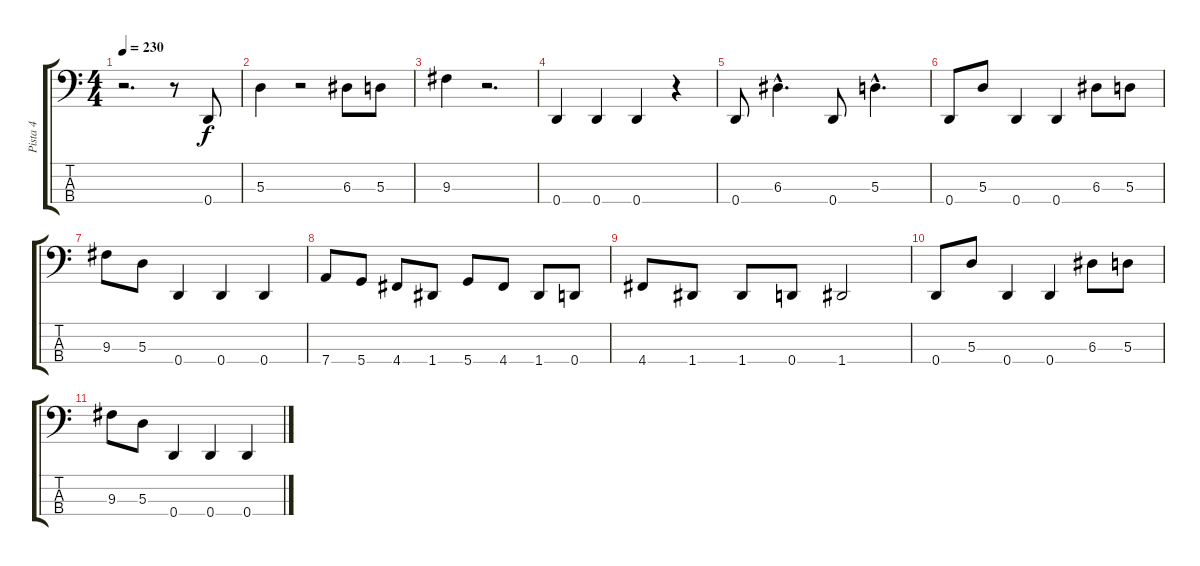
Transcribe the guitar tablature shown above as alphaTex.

\track ("Pista 4" "Pista 4") {instrument electricbassfinger}
\staff {score tabs}
\tuning (G2 D2 A1 D1) {hide}
\ts (4 4)
\tempo 230
\clef f4
\ks c
r.2{d dy f} r.8 0.4.8 |
5.3.4 r.2 6.3.8 5.3.8 |
9.3.4 r.2{d} |
0.4.4 0.4.4 0.4.4 r.4 |
0.4.8 6.3{hac}.4{d} 0.4.8 5.3{hac}.4{d} |
0.4.8 5.3.8 0.4.4 0.4.4 6.3.8 5.3.8 |
9.3.8 5.3.8 0.4.4 0.4.4 0.4.4 |
7.4.8 5.4.8 4.4.8 1.4.8 5.4.8 4.4.8 1.4.8 0.4.8 |
4.4.8 1.4.8 1.4.8 0.4.8 1.4.2 |
0.4.8 5.3.8 0.4.4 0.4.4 6.3.8 5.3.8 |
9.3.8 5.3.8 0.4.4 0.4.4 0.4.4
